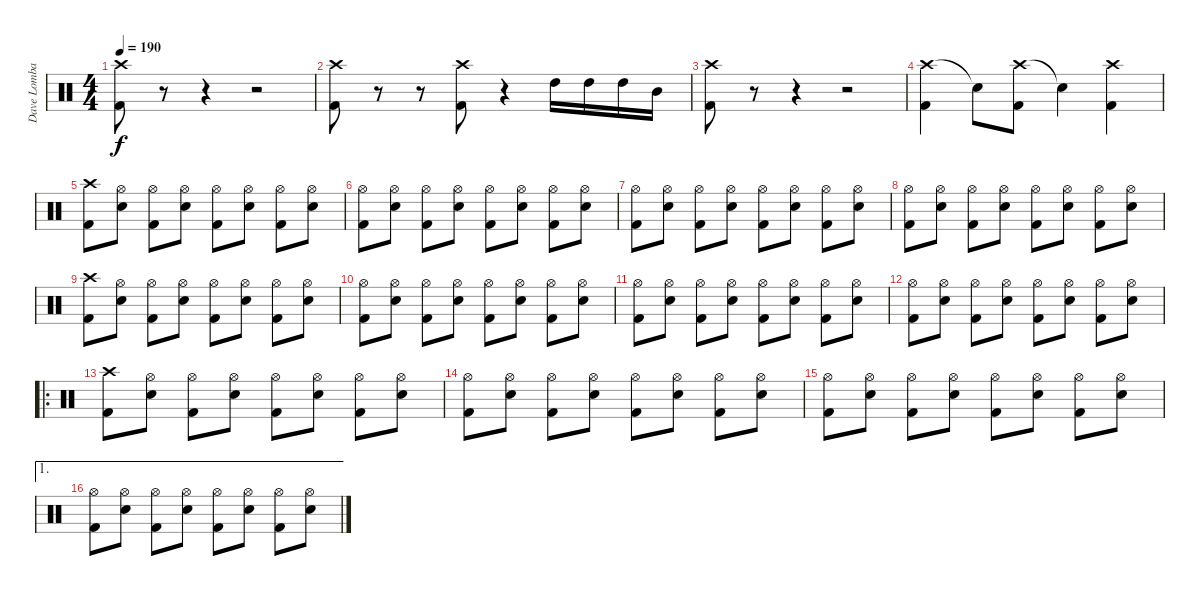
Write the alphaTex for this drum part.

\track ("Dave Lombardo" "Dave Lomba") {instrument percussion}
\staff {score}
\articulation defaults
\ts (4 4)
\tempo 190
\clef neutral
\ks c
("Crash high (hit)" "Kick (hit) 2").8{dy f} r.8 r.4 r.2 |
("Crash high (hit)" "Kick (hit) 2").8 r.8 r.8 ("Crash high (hit)" "Kick (hit) 2").8 r.4 "High Tom (hit)".16 "High Tom (hit)".16 "High Tom (hit)".16 "Mid Tom (hit)".16 |
("Crash high (hit)" "Kick (hit) 2").8 r.8 r.4 r.2 |
("Crash high (hit)" "Kick (hit) 2").4 "Snare (hit)"{t}.8 ("Crash high (hit)" "Kick (hit) 2").8 "Snare (hit)"{t}.4 ("Crash high (hit)" "Kick (hit) 2").4 |
("Crash high (hit)" "Kick (hit) 2").8 ("Hi-Hat (open)" "Electric Snare (hit)").8 ("Hi-Hat (open)" "Kick (hit) 2").8 ("Hi-Hat (open)" "Electric Snare (hit)").8 ("Hi-Hat (open)" "Kick (hit) 2").8 ("Hi-Hat (open)" "Electric Snare (hit)").8 ("Hi-Hat (open)" "Kick (hit) 2").8 ("Hi-Hat (open)" "Electric Snare (hit)").8 |
("Hi-Hat (open)" "Kick (hit) 2").8 ("Hi-Hat (open)" "Electric Snare (hit)").8 ("Hi-Hat (open)" "Kick (hit) 2").8 ("Hi-Hat (open)" "Electric Snare (hit)").8 ("Hi-Hat (open)" "Kick (hit) 2").8 ("Hi-Hat (open)" "Electric Snare (hit)").8 ("Hi-Hat (open)" "Kick (hit) 2").8 ("Hi-Hat (open)" "Electric Snare (hit)").8 |
("Hi-Hat (open)" "Kick (hit) 2").8 ("Hi-Hat (open)" "Electric Snare (hit)").8 ("Hi-Hat (open)" "Kick (hit) 2").8 ("Hi-Hat (open)" "Electric Snare (hit)").8 ("Hi-Hat (open)" "Kick (hit) 2").8 ("Hi-Hat (open)" "Electric Snare (hit)").8 ("Hi-Hat (open)" "Kick (hit) 2").8 ("Hi-Hat (open)" "Electric Snare (hit)").8 |
("Hi-Hat (open)" "Kick (hit) 2").8 ("Hi-Hat (open)" "Electric Snare (hit)").8 ("Hi-Hat (open)" "Kick (hit) 2").8 ("Hi-Hat (open)" "Electric Snare (hit)").8 ("Hi-Hat (open)" "Kick (hit) 2").8 ("Hi-Hat (open)" "Electric Snare (hit)").8 ("Hi-Hat (open)" "Kick (hit) 2").8 ("Hi-Hat (open)" "Electric Snare (hit)").8 |
("Crash high (hit)" "Kick (hit) 2").8 ("Hi-Hat (open)" "Electric Snare (hit)").8 ("Hi-Hat (open)" "Kick (hit) 2").8 ("Hi-Hat (open)" "Electric Snare (hit)").8 ("Hi-Hat (open)" "Kick (hit) 2").8 ("Hi-Hat (open)" "Electric Snare (hit)").8 ("Hi-Hat (open)" "Kick (hit) 2").8 ("Hi-Hat (open)" "Electric Snare (hit)").8 |
("Hi-Hat (open)" "Kick (hit) 2").8 ("Hi-Hat (open)" "Electric Snare (hit)").8 ("Hi-Hat (open)" "Kick (hit) 2").8 ("Hi-Hat (open)" "Electric Snare (hit)").8 ("Hi-Hat (open)" "Kick (hit) 2").8 ("Hi-Hat (open)" "Electric Snare (hit)").8 ("Hi-Hat (open)" "Kick (hit) 2").8 ("Hi-Hat (open)" "Electric Snare (hit)").8 |
("Hi-Hat (open)" "Kick (hit) 2").8 ("Hi-Hat (open)" "Electric Snare (hit)").8 ("Hi-Hat (open)" "Kick (hit) 2").8 ("Hi-Hat (open)" "Electric Snare (hit)").8 ("Hi-Hat (open)" "Kick (hit) 2").8 ("Hi-Hat (open)" "Electric Snare (hit)").8 ("Hi-Hat (open)" "Kick (hit) 2").8 ("Hi-Hat (open)" "Electric Snare (hit)").8 |
("Hi-Hat (open)" "Kick (hit) 2").8 ("Hi-Hat (open)" "Electric Snare (hit)").8 ("Hi-Hat (open)" "Kick (hit) 2").8 ("Hi-Hat (open)" "Electric Snare (hit)").8 ("Hi-Hat (open)" "Kick (hit) 2").8 ("Hi-Hat (open)" "Electric Snare (hit)").8 ("Hi-Hat (open)" "Kick (hit) 2").8 ("Hi-Hat (open)" "Electric Snare (hit)").8 |
\ro
("Crash high (hit)" "Kick (hit) 2").8 ("Hi-Hat (open)" "Electric Snare (hit)").8 ("Hi-Hat (open)" "Kick (hit) 2").8 ("Hi-Hat (open)" "Electric Snare (hit)").8 ("Hi-Hat (open)" "Kick (hit) 2").8 ("Hi-Hat (open)" "Electric Snare (hit)").8 ("Hi-Hat (open)" "Kick (hit) 2").8 ("Hi-Hat (open)" "Electric Snare (hit)").8 |
("Hi-Hat (open)" "Kick (hit) 2").8 ("Hi-Hat (open)" "Electric Snare (hit)").8 ("Hi-Hat (open)" "Kick (hit) 2").8 ("Hi-Hat (open)" "Electric Snare (hit)").8 ("Hi-Hat (open)" "Kick (hit) 2").8 ("Hi-Hat (open)" "Electric Snare (hit)").8 ("Hi-Hat (open)" "Kick (hit) 2").8 ("Hi-Hat (open)" "Electric Snare (hit)").8 |
("Hi-Hat (open)" "Kick (hit) 2").8 ("Hi-Hat (open)" "Electric Snare (hit)").8 ("Hi-Hat (open)" "Kick (hit) 2").8 ("Hi-Hat (open)" "Electric Snare (hit)").8 ("Hi-Hat (open)" "Kick (hit) 2").8 ("Hi-Hat (open)" "Electric Snare (hit)").8 ("Hi-Hat (open)" "Kick (hit) 2").8 ("Hi-Hat (open)" "Electric Snare (hit)").8 |
\ae 1
("Hi-Hat (open)" "Kick (hit) 2").8 ("Hi-Hat (open)" "Electric Snare (hit)").8 ("Hi-Hat (open)" "Kick (hit) 2").8 ("Hi-Hat (open)" "Electric Snare (hit)").8 ("Hi-Hat (open)" "Kick (hit) 2").8 ("Hi-Hat (open)" "Electric Snare (hit)").8 ("Hi-Hat (open)" "Kick (hit) 2").8 ("Hi-Hat (open)" "Electric Snare (hit)").8
